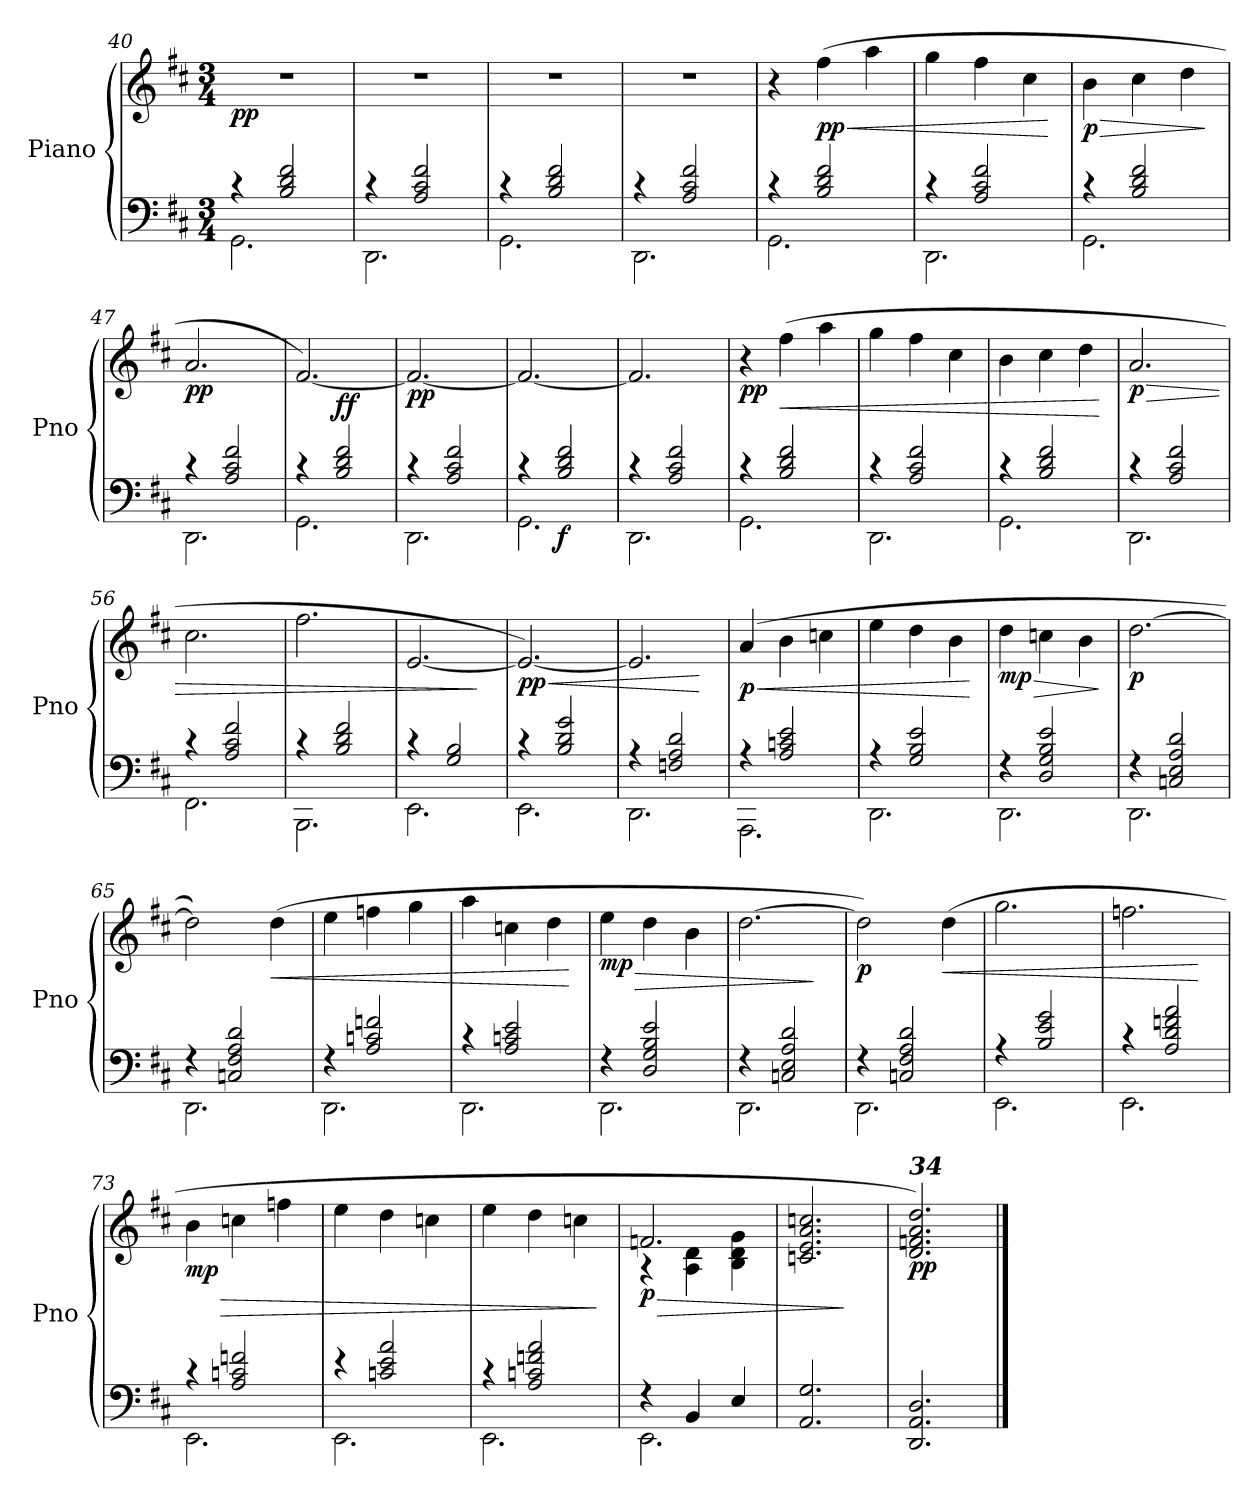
**kern	**kern	**dynam
*part1	*part1	*part1
*staff2	*staff1	*staff1/2
*I"Piano	*	*
*I'Pno	*	*
*clefF4	*clefG2	*
*k[f#c#]	*k[f#c#]	*
*M3/4	*M3/4	*
=40	=40	=40
*^	*	*
!	!	!	!LO:DY:b
4r	2.GG\	2.r	pp
2B/ 2d/ 2f#/	.	.	.
!!LO:LB:g=z
=41	=41	=41	=41
4r	2.DD\	2.r	.
2A/ 2c#/ 2f#/	.	.	.
=42	=42	=42	=42
4r	2.GG\	2.r	.
2B/ 2d/ 2f#/	.	.	.
=43	=43	=43	=43
4r	2.DD\	2.r	.
2A/ 2c#/ 2f#/	.	.	.
=44	=44	=44	=44
4r	2.GG\	4r	.
!	!	!	!LO:HP:b
!	!	!	!LO:DY:n=1:b
2B/ 2d/ 2f#/	.	(>4ff#\	< pp
.	.	4aa\	.
=45	=45	=45	=45
4r	2.DD\	4gg\	.
2A/ 2c#/ 2f#/	.	4ff#\	.
.	.	4cc#\	.
*v	*v	*	*
.	.	[
!!LO:LB:g=z
=46	=46	=46
*^	*	*
!	!	!	!LO:HP:b
!	!	!	!LO:DY:n=1:b
4r	2.GG\	4b\	> p
2B/ 2d/ 2f#/	.	4cc#\	.
.	.	4dd\	.
*v	*v	*	*
.	.	]
=47	=47	=47
*^	*	*
!	!	!	!LO:DY:b
4r	2.DD\	2.a/	pp
2A/ 2c#/ 2f#/	.	.	.
=48	=48	=48	=48
4r	2.GG\	[2.f#/)	.
!	!	!	!LO:DY:a=2
!	!	!	!LO:DY:n=1:b=2
2B/ 2d/ 2f#/	.	.	f f
=49	=49	=49	=49
!	!	!	!LO:DY:b
4r	2.DD\	2.f#/_	pp
2A/ 2c#/ 2f#/	.	.	.
=50	=50	=50	=50
4r	2.GG\	2.f#/_	.
!	!	!	!LO:DY:b=2
2B/ 2d/ 2f#/	.	.	f
=51	=51	=51	=51
4r	2.DD\	2.f#/]	.
2A/ 2c#/ 2f#/	.	.	.
!!LO:PB:g=z
=52	=52	=52	=52
!	!	!	!LO:DY:b
4r	2.GG\	4r	pp
!	!	!	!LO:HP:b
2B/ 2d/ 2f#/	.	(>4ff#\	<
.	.	4aa\	.
=53	=53	=53	=53
4r	2.DD\	4gg\	.
2A/ 2c#/ 2f#/	.	4ff#\	.
.	.	4cc#\	.
=54	=54	=54	=54
4r	2.GG\	4b\	.
2B/ 2d/ 2f#/	.	4cc#\	.
.	.	4dd\	.
*v	*v	*	*
.	.	[
=55	=55	=55
*^	*	*
!	!	!	!LO:HP:b
!	!	!	!LO:DY:n=1:b
4r	2.DD\	2.a/	> p
2A/ 2c#/ 2f#/	.	.	.
=56	=56	=56	=56
4r	2.FF#\	2.cc#\	.
2A/ 2c#/ 2f#/	.	.	.
!!LO:LB:g=z
=57	=57	=57	=57
4r	2.BBB\	2.ff#\	.
2B/ 2d/ 2f#/	.	.	.
=58	=58	=58	=58
4r	2.EE\	[2.e/	.
2G/ 2B/	.	.	.
*v	*v	*	*
.	.	]
=59	=59	=59
*^	*	*
!	!	!	!LO:HP:b
!	!	!	!LO:DY:n=1:b
4r	2.EE\	2.e/_)	< pp
2B/ 2d/ 2g/	.	.	.
=60	=60	=60	=60
4r	2.DD\	2.e/]	.
2Fn/ 2A/ 2d/	.	.	.
*v	*v	*	*
.	.	[
=61	=61	=61
*^	*	*
!	!	!	!LO:HP:b
!	!	!	!LO:DY:n=1:b
4r	2.AAA\	(>4a/	< p
2A/ 2cn/ 2e/	.	4b\	.
.	.	4ccn\	.
=62	=62	=62	=62
4r	2.DD\	4ee\	.
2G/ 2B/ 2e/	.	4dd\	.
.	.	4b\	.
*v	*v	*	*
.	.	[
!!LO:LB:g=z
=63	=63	=63
*^	*	*
!	!	!	!LO:HP:b
!	!	!	!LO:DY:n=1:b
4r	2.DD\	4dd\	> mp
2D/ 2G/ 2B/ 2e/	.	4ccn\	.
.	.	4b\	.
*v	*v	*	*
.	.	]
=64	=64	=64
*^	*	*
!	!	!	!LO:DY:b
4r	2.DD\	[2.dd\	p
2Cn/ 2E/ 2A/ 2d/	.	.	.
=65	=65	=65	=65
4r	2.DD\	2dd\])	.
2Cn/ 2F#/ 2A/ 2d/	.	.	.
!	!	!	!LO:HP:b
.	.	(>4dd\	<
=66	=66	=66	=66
4r	2.DD\	4ee\	.
2A/ 2cn/ 2fn/	.	4ffn\	.
.	.	4gg\	.
=67	=67	=67	=67
4r	2.DD\	4aa\	.
2A/ 2cn/ 2e/	.	4ccn\	.
.	.	4dd\	.
*v	*v	*	*
.	.	[
!!LO:LB:g=z
=68	=68	=68
*^	*	*
!	!	!	!LO:HP:b
!	!	!	!LO:DY:n=1:b
4r	2.DD\	4ee\	> mp
2D/ 2G/ 2B/ 2e/	.	4dd\	.
.	.	4b\	.
=69	=69	=69	=69
4r	2.DD\	[2.dd\	.
2Cn/ 2E/ 2A/ 2d/	.	.	.
*v	*v	*	*
.	.	]
=70	=70	=70
*^	*	*
!	!	!	!LO:DY:b
4r	2.DD\	2dd\])	p
2Cn/ 2F#/ 2A/ 2d/	.	.	.
!	!	!	!LO:HP:b
.	.	(>4dd\	<
=71	=71	=71	=71
4r	2.EE\	2.gg\	.
2B/ 2e/ 2g/	.	.	.
=72	=72	=72	=72
4r	2.EE\	2.ffn\	.
2A/ 2d/ 2fn/ 2a/	.	.	.
*v	*v	*	*
.	.	[
=73	=73	=73
*^	*	*
!	!	!	!LO:HP:b
!	!	!	!LO:DY:n=1:b
4r	2.EE\	4b\	> mp
2A/ 2cn/ 2fn/	.	4ccn\	.
.	.	4ffn\	.
!!LO:LB:g=z
=74	=74	=74	=74
4r	2.EE\	4ee\	.
2cn/ 2e/ 2a/	.	4dd\	.
.	.	4ccn\	.
=75	=75	=75	=75
4r	2.EE\	4ee\	.
2A/ 2cn/ 2fn/ 2a/	.	4dd\	.
.	.	4ccn\	.
*v	*v	*	*
.	.	]
=76	=76	=76
*^	*	*
!	!	!	!LO:HP:b
*	*	*^	*
!	!	!	!	!LO:DY:n=1:b
4r	2.EE\	2.fn/	4r	> p
4BB/	.	.	4A\ 4d\	.
4E/	.	.	4B\ 4d\ 4g\	.
*v	*v	*	*	*
=77	=77	=77	=77
!	!LO:TX:a:Bi:t=46	!	!
*	*v	*v	*
2.AA/ 2.G/	2.cn/ 2.e/ 2.a/ 2.ccn/	.
.	.	]
=78	=78	=78
!	!LO:TX:a:Bi:t=34	!
!	!	!LO:DY:b
2.DD/ 2.AA/ 2.D/	2.d/ 2.fn/ 2.a/ 2.dd/)	pp
==	==	==
*-	*-	*-
